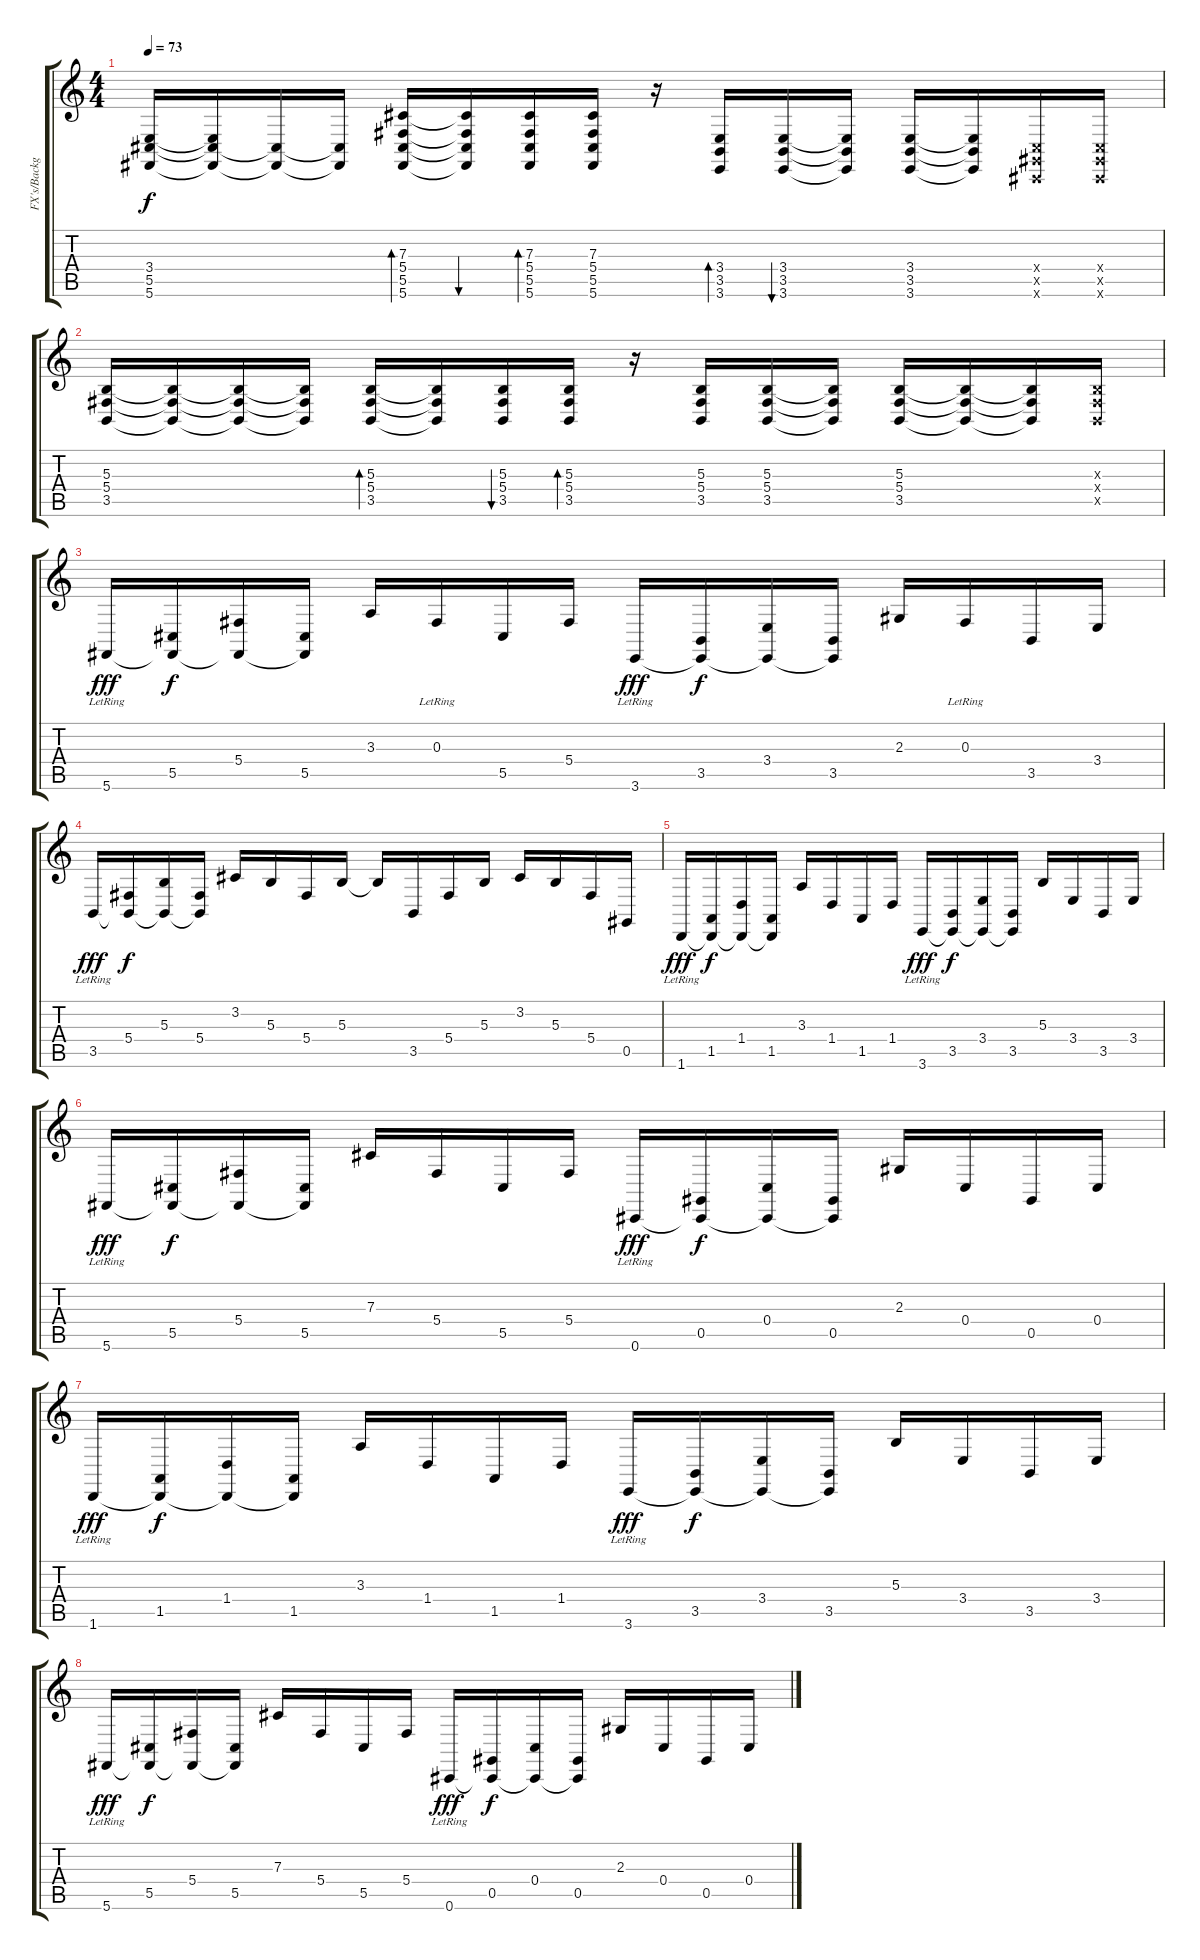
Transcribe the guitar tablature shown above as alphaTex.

\track ("FX's/Background Guitar" "FX's/Backg") {instrument fx4atmosphere}
\staff {score tabs}
\tuning (Eb4 Bb3 Gb3 Db3 Ab2 Db2) {hide}
\ts (4 4)
\tempo 73
\clef g2
\ks c
(3.4{t} 5.5 5.6).16{dy f instrument fx4atmosphere} (3.4{t} 5.5{t} 5.6{t}).16 (5.5{t} 5.6{t}).16 (5.5{t} 5.6{t}).16 (7.3 5.4 5.5 5.6).16{bd 120} (7.3{t} 5.4{t} 5.5{t} 5.6{t}).16{bu 30} (7.3 5.4 5.5 5.6).16{bd 240} (7.3 5.4 5.5 5.6).16 r.16 (3.4 3.5 3.6).16{bd 240} (3.4 3.5 3.6).16{bu 240} (3.4{t} 3.5{t} 3.6{t}).16 (3.4 3.5 3.6).16 (3.4{t} 3.5{t} 3.6{t}).16 (0.4{x} 0.5{x} 0.6{x}).16 (0.4{x} 0.5{x} 0.6{x}).16 |
(5.3 5.4 3.5).16 (5.3{t} 5.4{t} 3.5{t}).16 (5.3{t} 5.4{t} 3.5{t}).16 (5.3{t} 5.4{t} 3.5{t}).16 (5.3 5.4 3.5).16{bd 240} (5.3{t} 5.4{t} 3.5{t}).16 (5.3 5.4 3.5).16{bu 240} (5.3 5.4 3.5).16{bd 240} r.16 (5.3 5.4 3.5).16 (5.3 5.4 3.5).16 (5.3{t} 5.4{t} 3.5{t}).16 (5.3 5.4 3.5).16 (5.3{t} 5.4{t} 3.5{t}).16 (5.3{t} 5.4{t} 3.5{t}).16 (5.3{x} 5.4{x} 3.5{x}).16 |
5.6{lr}.16{dy fff} (5.5 5.6{t}).16{dy f} (5.4 5.6{t}).16 (5.5 5.6{t}).16 3.3.16 0.3{lr}.16 5.5.16 5.4.16 3.6{lr}.16{dy fff} (3.5 3.6{t}).16{dy f} (3.4 3.6{t}).16 (3.5 3.6{t}).16 2.3.16 0.3{lr}.16 3.5.16 3.4.16 |
3.5{lr}.16{dy fff} (5.4 3.5{t}).16{dy f} (5.3 3.5{t}).16 (5.4 3.5{t}).16 3.2.16 5.3.16 5.4.16 5.3.16 5.3{t}.16 3.5.16 5.4.16 5.3.16 3.2.16 5.3.16 5.4.16 0.5.16 |
1.6{lr}.16{dy fff} (1.5 1.6{t}).16{dy f} (1.4 1.6{t}).16 (1.5 1.6{t}).16 3.3.16 1.4.16 1.5.16 1.4.16 3.6{lr}.16{dy fff} (3.5 3.6{t}).16{dy f} (3.4 3.6{t}).16 (3.5 3.6{t}).16 5.3.16 3.4.16 3.5.16 3.4.16 |
5.6{lr}.16{dy fff} (5.5 5.6{t}).16{dy f} (5.4 5.6{t}).16 (5.5 5.6{t}).16 7.3.16 5.4.16 5.5.16 5.4.16 0.6{lr}.16{dy fff} (0.5 0.6{t}).16{dy f} (0.4 0.6{t}).16 (0.5 0.6{t}).16 2.3.16 0.4.16 0.5.16 0.4.16 |
1.6{lr}.16{dy fff} (1.5 1.6{t}).16{dy f} (1.4 1.6{t}).16 (1.5 1.6{t}).16 3.3.16 1.4.16 1.5.16 1.4.16 3.6{lr}.16{dy fff} (3.5 3.6{t}).16{dy f} (3.4 3.6{t}).16 (3.5 3.6{t}).16 5.3.16 3.4.16 3.5.16 3.4.16 |
5.6{lr}.16{dy fff} (5.5 5.6{t}).16{dy f} (5.4 5.6{t}).16 (5.5 5.6{t}).16 7.3.16 5.4.16 5.5.16 5.4.16 0.6{lr}.16{dy fff} (0.5 0.6{t}).16{dy f} (0.4 0.6{t}).16 (0.5 0.6{t}).16 2.3.16 0.4.16 0.5.16 0.4.16
